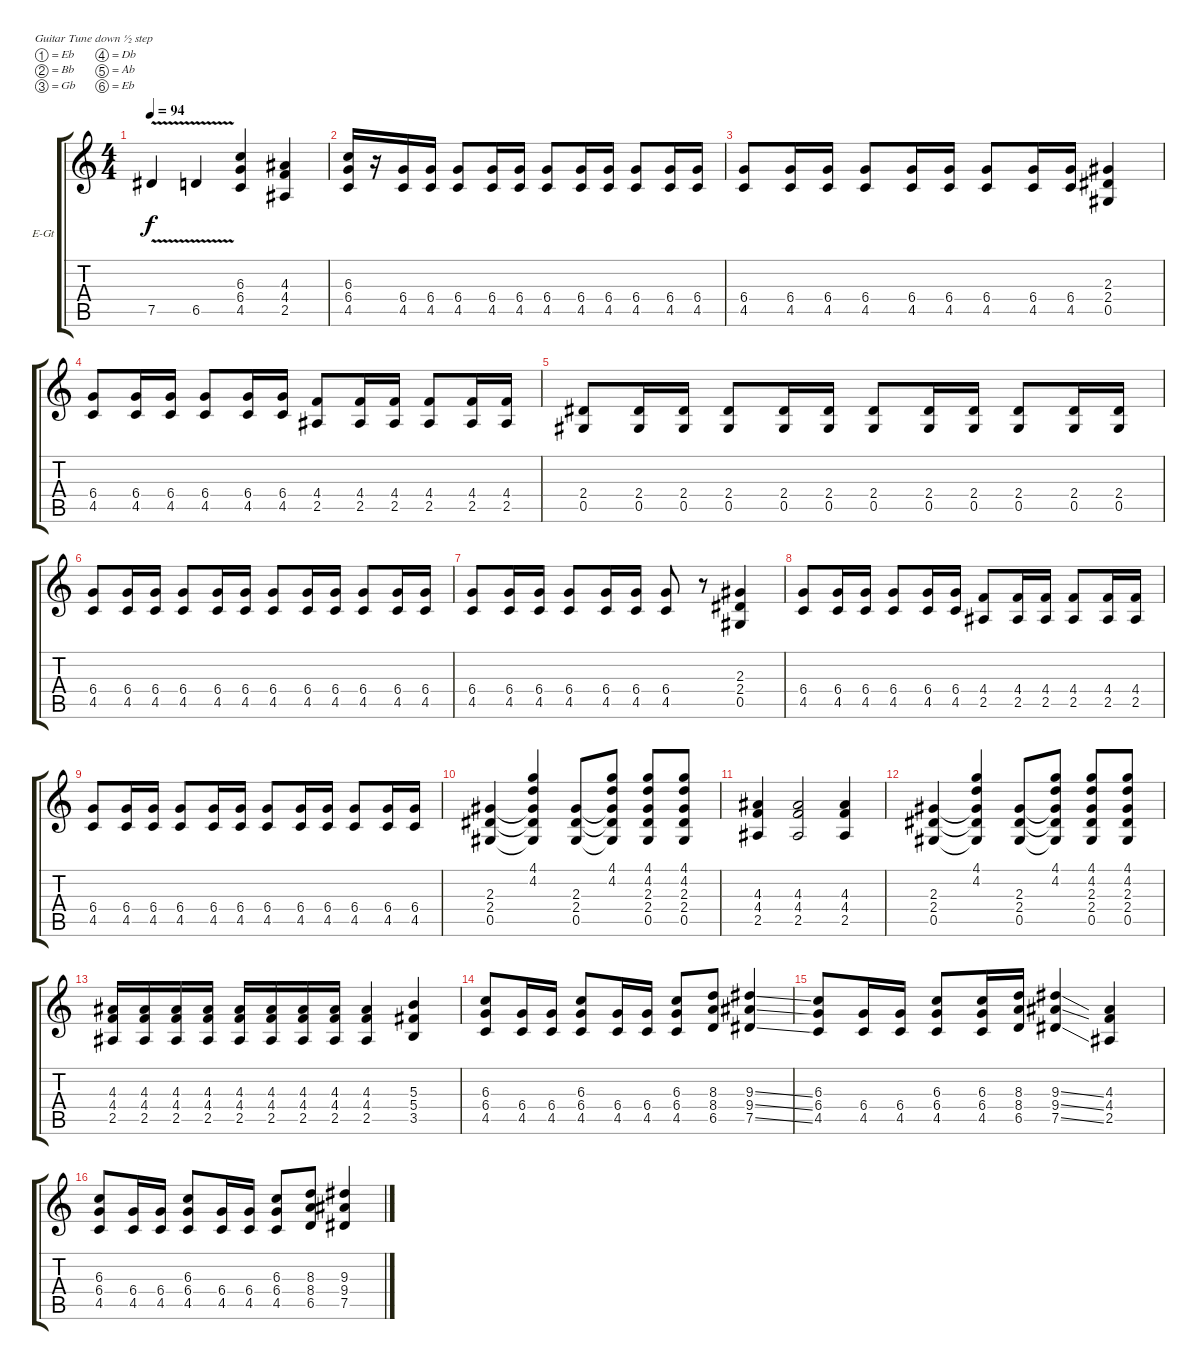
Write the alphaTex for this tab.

\bracketExtendMode groupsimilarinstruments
\firstSystemTrackNameOrientation horizontal
\otherSystemsTrackNameOrientation horizontal
\track ("Rhythm" "E-Gt") {instrument overdrivenguitar}
\staff {score tabs}
\tuning (Eb4 Bb3 Gb3 Db3 Ab2 Eb2)
\ts (4 4)
\tempo 94
\clef g2
\ks c
7.5{v}.4{dy f} 6.5{v}.4 (6.3 6.4 4.5).4 (4.3 4.4 2.5).4 |
(6.3 6.4 4.5).16 r.16 (6.4 4.5).16 (6.4 4.5).16 (6.4 4.5).8 (6.4 4.5).16 (6.4 4.5).16 (6.4 4.5).8 (6.4 4.5).16 (6.4 4.5).16 (6.4 4.5).8 (6.4 4.5).16 (6.4 4.5).16 |
(6.4 4.5).8 (6.4 4.5).16 (6.4 4.5).16 (6.4 4.5).8 (6.4 4.5).16 (6.4 4.5).16 (6.4 4.5).8 (6.4 4.5).16 (6.4 4.5).16 (2.3 2.4 0.5).4 |
(6.4 4.5).8 (6.4 4.5).16 (6.4 4.5).16 (6.4 4.5).8 (6.4 4.5).16 (6.4 4.5).16 (4.4 2.5).8 (4.4 2.5).16 (4.4 2.5).16 (4.4 2.5).8 (4.4 2.5).16 (4.4 2.5).16 |
(2.4 0.5).8 (2.4 0.5).16 (2.4 0.5).16 (2.4 0.5).8 (2.4 0.5).16 (2.4 0.5).16 (2.4 0.5).8 (2.4 0.5).16 (2.4 0.5).16 (2.4 0.5).8 (2.4 0.5).16 (2.4 0.5).16 |
(6.4 4.5).8 (6.4 4.5).16 (6.4 4.5).16 (6.4 4.5).8 (6.4 4.5).16 (6.4 4.5).16 (6.4 4.5).8 (6.4 4.5).16 (6.4 4.5).16 (6.4 4.5).8 (6.4 4.5).16 (6.4 4.5).16 |
(6.4 4.5).8 (6.4 4.5).16 (6.4 4.5).16 (6.4 4.5).8 (6.4 4.5).16 (6.4 4.5).16 (6.4 4.5).8 r.8 (2.3 2.4 0.5).4 |
(6.4 4.5).8 (6.4 4.5).16 (6.4 4.5).16 (6.4 4.5).8 (6.4 4.5).16 (6.4 4.5).16 (4.4 2.5).8 (4.4 2.5).16 (4.4 2.5).16 (4.4 2.5).8 (4.4 2.5).16 (4.4 2.5).16 |
(6.4 4.5).8 (6.4 4.5).16 (6.4 4.5).16 (6.4 4.5).8 (6.4 4.5).16 (6.4 4.5).16 (6.4 4.5).8 (6.4 4.5).16 (6.4 4.5).16 (6.4 4.5).8 (6.4 4.5).16 (6.4 4.5).16 |
(2.3 2.4 0.5).4 (4.1 4.2 2.3{t} 2.4{t} 0.5{t}).4 (2.3 2.4 0.5).8 (4.1 4.2 2.3{t} 2.4{t} 0.5{t}).8 (4.1 4.2 2.3 2.4 0.5).8 (4.1 4.2 2.3 2.4 0.5).8 |
(4.3 4.4 2.5).4 (4.3 4.4 2.5).2 (4.3 4.4 2.5).4 |
(2.3 2.4 0.5).4 (4.1 4.2 2.3{t} 2.4{t} 0.5{t}).4 (2.3 2.4 0.5).8 (4.1 4.2 2.3{t} 2.4{t} 0.5{t}).8 (4.1 4.2 2.3 2.4 0.5).8 (4.1 4.2 2.3 2.4 0.5).8 |
(4.3 4.4 2.5).16 (4.3 4.4 2.5).16 (4.3 4.4 2.5).16 (4.3 4.4 2.5).16 (4.3 4.4 2.5).16 (4.3 4.4 2.5).16 (4.3 4.4 2.5).16 (4.3 4.4 2.5).16 (4.3 4.4 2.5).4 (5.3 5.4 3.5).4 |
(6.3 6.4 4.5).8 (6.4 4.5).16 (6.4 4.5).16 (6.3 6.4 4.5).8 (6.4 4.5).16 (6.4 4.5).16 (6.3 6.4 4.5).8 (8.3 8.4 6.5).8 (9.3{ss} 9.4{ss} 7.5{ss}).4 |
(6.3 6.4 4.5).8 (6.4 4.5).16 (6.4 4.5).16 (6.3 6.4 4.5).8 (6.3 6.4 4.5).16 (8.3 8.4 6.5).16 (9.3{ss} 9.4{ss} 7.5{ss}).4 (4.3 4.4 2.5).4 |
(6.3 6.4 4.5).8 (6.4 4.5).16 (6.4 4.5).16 (6.3 6.4 4.5).8 (6.4 4.5).16 (6.4 4.5).16 (6.3 6.4 4.5).8 (8.3 8.4 6.5).8 (9.3{ss} 9.4{ss} 7.5{ss}).4
